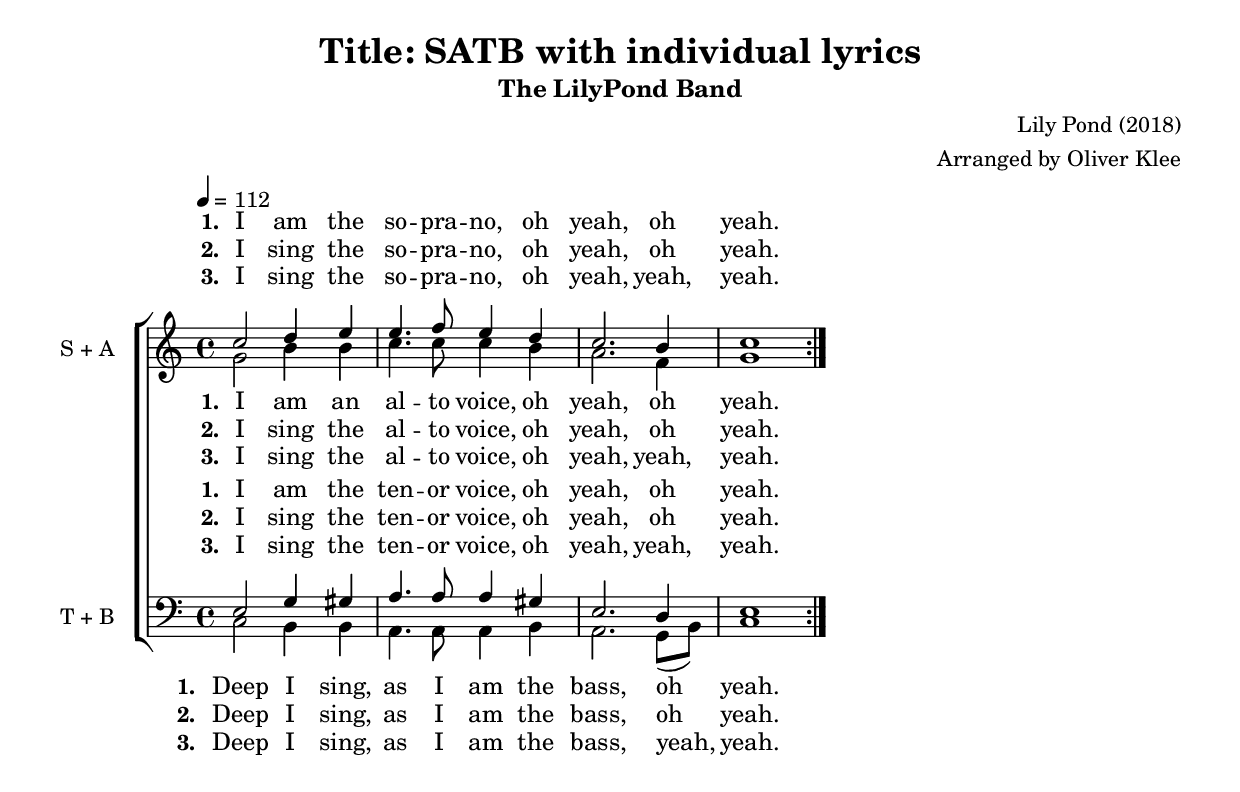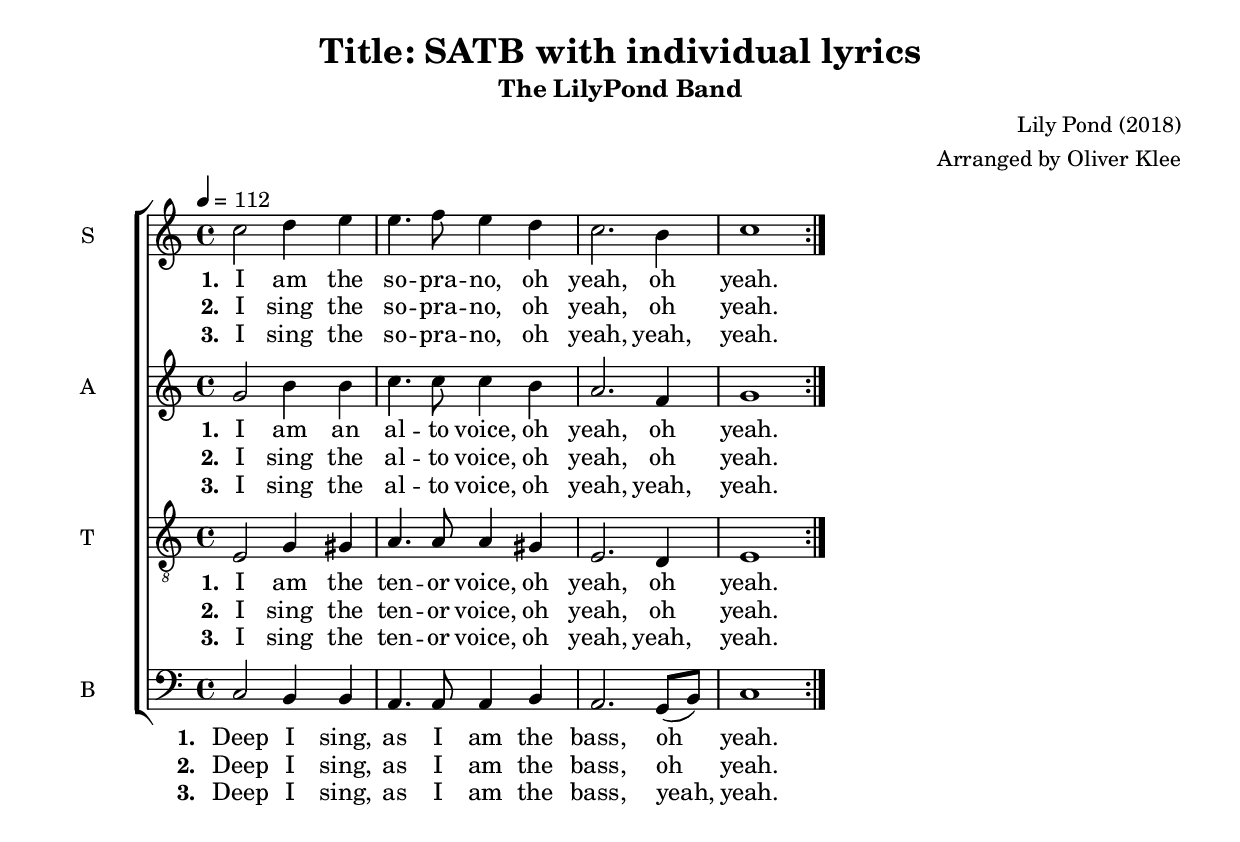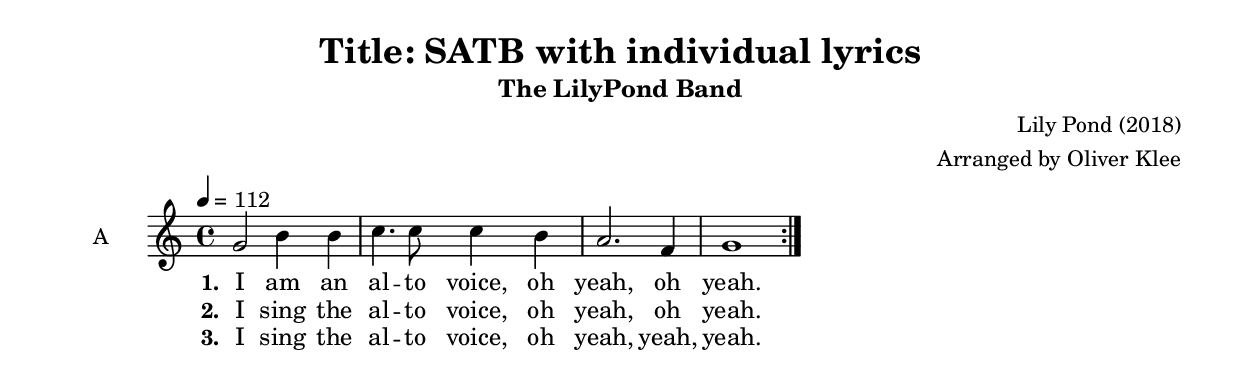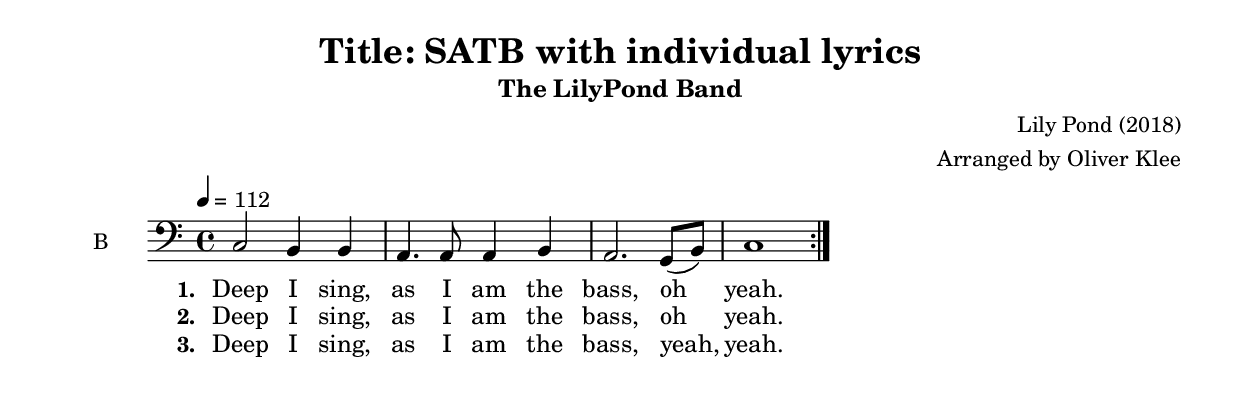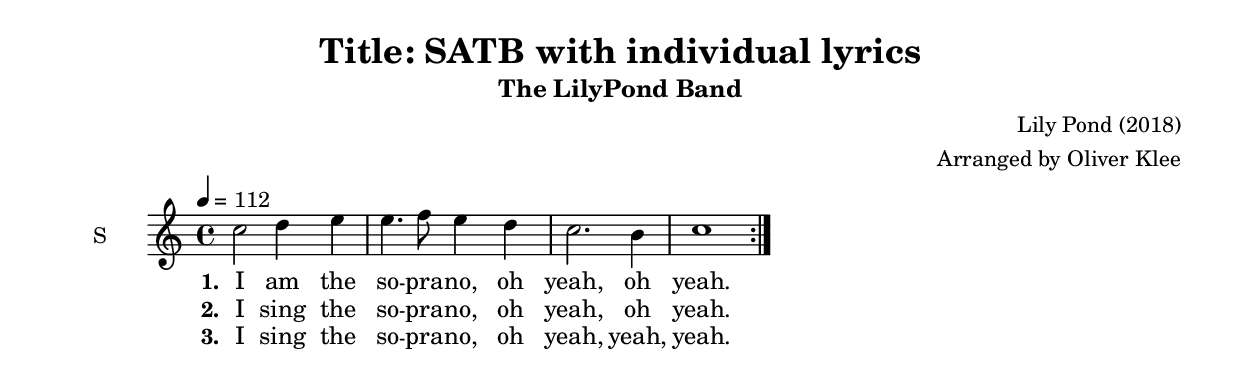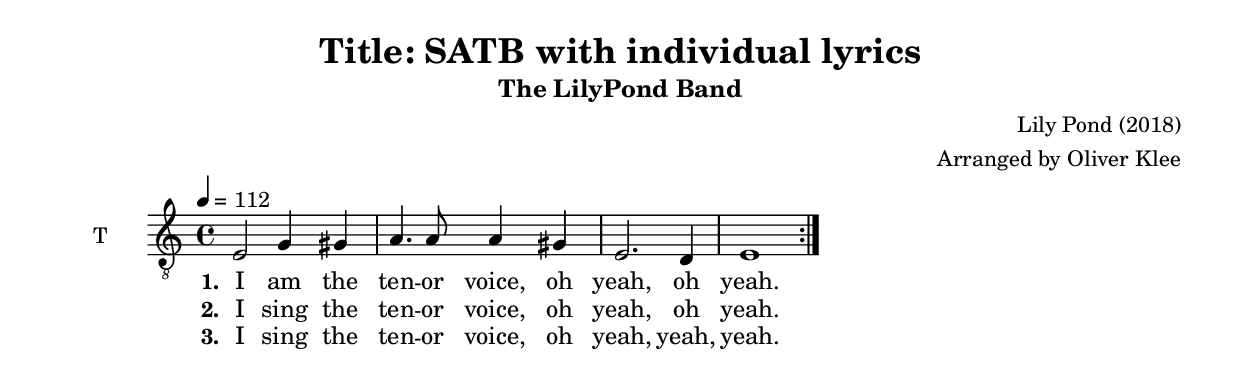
\version "2.18.2"
\language "english"

\header {
  title = "Title: SATB with individual lyrics"
  subtitle = "The LilyPond Band"
  composer = "Lily Pond (2018)"
  arranger = "Arranged by Oliver Klee"
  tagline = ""
}

global = {
  \key c \major
  \time 4/4
  \tempo 4 = 112
  % 1.0 would be the default value, but bigger values tend to make the lyrics
  % a lot more readable.
  \override Lyrics.LyricSpace.minimum-distance = #2.0
}

% 20 would be the default size.
#(set-global-staff-size 19)


sopranoMusic = \relative c'' {
  \repeat volta 3 {
    c2 d4 e | e4. f8 e4 d | c2. b4 | c1 |
  }
}

sopranoWordsI = \lyricmode {
  \set stanza = #"1. "
  I am the so -- pra -- no, oh yeah, oh yeah.
}

sopranoWordsII = \lyricmode {
  \set stanza = #"2. "
  I sing the so -- pra -- no, oh yeah, oh yeah.
}

sopranoWordsIII = \lyricmode {
  \set stanza = #"3. "
  I sing the so -- pra -- no, oh yeah, yeah, yeah.
}


altoMusic = \relative c'' {
  \repeat volta 3 {
    g2 b4 b | c4. c8 c4 b | a2. f4 | g1 |
  }
}

altoWordsI = \lyricmode {
  \set stanza = #"1. "
  I am an al -- to voice, oh yeah, oh yeah.
}

altoWordsII = \lyricmode {
  \set stanza = #"2. "
  I sing the al -- to voice, oh yeah, oh yeah.
}

altoWordsIII = \lyricmode {
  \set stanza = #"3. "
  I sing the al -- to voice, oh yeah, yeah, yeah.
}


tenorMusic = \relative c {
  \repeat volta 3 {
    e2 g4 gs | a4. a8 a4 gs | e2. d4 | e1 |
  }
}

tenorWordsI = \lyricmode {
  \set stanza = #"1. "
  I am the ten -- or voice, oh yeah, oh yeah.
}

tenorWordsII = \lyricmode {
  \set stanza = #"2. "
  I sing the ten -- or voice, oh yeah, oh yeah.
}

tenorWordsIII = \lyricmode {
  \set stanza = #"3. "
  I sing the ten -- or voice, oh yeah, yeah, yeah.
}


bassMusic = \relative c {
  \repeat volta 3 {
    c2 b4 b | a4. a8 a4 b | a2. g8( b) | c1 |
  }
}

bassWordsI = \lyricmode {
  \set stanza = #"1. "
  Deep I sing, as I am the bass, oh yeah.
}

bassWordsII = \lyricmode {
  \set stanza = #"2. "
  Deep I sing, as I am the bass, oh yeah.
}

bassWordsIII = \lyricmode {
  \set stanza = #"3. "
  Deep I sing, as I am the bass, yeah, yeah.
}


sopranosStaff = {
  \new Staff = "sopranos" \with {instrumentName = #"S" midiInstrument = #"voice oohs"} <<
    \clef "treble"
    \new Voice = "sopranos" {
      << \global \sopranoMusic >>
    }
  >>
}
sopranosLyrics = {
  \context Lyrics = "sopranos" \lyricsto "sopranos" <<
    { \sopranoWordsI }
    \new Lyrics = "sopranosII" \with { alignBelowContext = #"sopranos" } {
      \set associatedVoice = "sopranos"
      \sopranoWordsII
    }
    \new Lyrics \with { alignBelowContext = #"sopranosII" } {
      \set associatedVoice = "sopranos"
      \sopranoWordsIII
    }
  >>
}

altosStaff = {
  \new Staff = "altos" \with {instrumentName = #"A" midiInstrument = #"voice oohs"} <<
    \clef "treble"
    \new Voice = "altos" {
      << \global \altoMusic >>
    }
  >>
}
altosLyrics = {
  \context Lyrics = "altos" \lyricsto "altos" <<
    { \altoWordsI }
    \new Lyrics = "altosII" \with { alignBelowContext = #"altos" } {
      \set associatedVoice = "altos"
      \altoWordsII
    }
    \new Lyrics \with { alignBelowContext = #"altosII" } {
      \set associatedVoice = "altos"
      \altoWordsIII
    }
  >>
}

tenorsStaff = {
  \new Staff = "tenors" \with{instrumentName = #"T" midiInstrument = #"voice oohs"} <<
    \clef "treble_8"
    \new Voice = "tenors" {
      << \global \tenorMusic >>
    }
  >>
}
tenorsLyrics = {
  \context Lyrics = "tenors" \lyricsto "tenors" <<
    { \tenorWordsI }
    \new Lyrics = "tenorsII" \with { alignBelowContext = #"tenors" } {
      \set associatedVoice = "tenors"
      \tenorWordsII
    }
    \new Lyrics \with { alignBelowContext = #"tenorsII" } {
      \set associatedVoice = "tenors"
      \tenorWordsIII
    }
  >>
}

bassesStaff = {
  \new Staff = "basses" \with{instrumentName = #"B" midiInstrument = #"voice oohs"} <<
    \clef "bass"
    \new Voice = "basses" {
      << \global \bassMusic >>
    }
  >>
}
bassesLyrics = {
  \context Lyrics = "basses" \lyricsto "basses" <<
    { \bassWordsI }
    \new Lyrics = "bassesII" \with { alignBelowContext = #"basses" } {
      \set associatedVoice = "basses"
      \bassWordsII
    }
    \new Lyrics \with { alignBelowContext = #"bassesII" } {
      \set associatedVoice = "basses"
      \bassWordsIII
    }
  >>
}

lyricsAboveStaff = {
  % this is needed for lyrics above a staff
  \override VerticalAxisGroup.staff-affinity = #DOWN
}

% All voices in 2 systems
\book {
  \bookOutputSuffix "all-in-2-systems"
  \score {
    \new ChoirStaff <<
      \new Lyrics = "sopranos" \with \lyricsAboveStaff
      \new Staff = "women" \with {instrumentName = #"S + A" midiInstrument = #"voice oohs"} <<
        \clef "treble"
        \new Voice = "sopranos" <<
          \voiceOne
          << \global \sopranoMusic >>
        >>

        \new Voice = "altos" <<
          \voiceTwo
          << \global \altoMusic >>
        >>
      >>
      \new Lyrics = "altos" \altosLyrics

      \new Lyrics = "tenors" \with \lyricsAboveStaff
      \new Staff = "men" \with{instrumentName = #"T + B" midiInstrument = #"voice oohs"} <<
        \clef "bass"
        \new Voice = "tenors" <<
          \voiceOne
          << \global \tenorMusic >>
        >>
        \new Voice = "basses" <<
          \voiceTwo
          << \global \bassMusic >>
        >>
      >>
      \new Lyrics = "basses" \bassesLyrics

      \sopranosLyrics
      \tenorsLyrics
    >>

    \layout {}
  }
}

% All voices in 4 systems
\book {
  \bookOutputSuffix "all-in-4-systems"
  \score {
    \new ChoirStaff <<
      \sopranosStaff
      \new Lyrics = "sopranos" \sopranosLyrics

      \altosStaff
      \new Lyrics = "altos" \altosLyrics

      \tenorsStaff
      \new Lyrics = "tenors" \tenorsLyrics

      \bassesStaff
      \new Lyrics = "basses" \bassesLyrics
    >>

    \layout {}
  }
}

\book {
  \bookOutputSuffix "all"
  \score {
    \unfoldRepeats {
      \new ChoirStaff <<
        \sopranosStaff
        \altosStaff
        \tenorsStaff
        \bassesStaff
      >>
    }
    \midi {}
  }
}

% Sopranos
\book {
  \bookOutputSuffix "only-sopranos"
  \score {
    \new ChoirStaff <<
      \sopranosStaff
      \new Lyrics = "sopranos" \sopranosLyrics
    >>

    \layout {}
  }

  \score {
    \unfoldRepeats {
      \sopranosStaff
    }
    \midi {}
  }
}

% Altos
\book {
  \bookOutputSuffix "only-altos"
  \score {
    \new ChoirStaff <<
      \altosStaff
      \new Lyrics = "altos" \altosLyrics
    >>

    \layout {}
  }

  \score {
    \unfoldRepeats {
      \altosStaff
    }
    \midi {}
  }
}

% Tenors
\book {
  \bookOutputSuffix "only-tenors"
  \score {
    \new ChoirStaff <<
      \tenorsStaff
      \new Lyrics = "tenors" \tenorsLyrics
    >>

    \layout {}
  }

  \score {
    \unfoldRepeats {
      \tenorsStaff
    }
    \midi {}
  }
}

% Basses
\book {
  \bookOutputSuffix "only-basses"
  \score {
    \new ChoirStaff <<
      \bassesStaff
      \new Lyrics = "basses" \bassesLyrics
    >>

    \layout {}
  }

  \score {
    \unfoldRepeats {
      \bassesStaff
    }
    \midi {}
  }
}

\book {
  \bookOutputSuffix "minus-sopranos"
  \score {
    \unfoldRepeats {
      \new ChoirStaff <<
        \altosStaff
        \tenorsStaff
        \bassesStaff
      >>
    }
    \midi {}
  }
}
\book {
  \bookOutputSuffix "minus-altos"
  \score {
    \unfoldRepeats {
      \new ChoirStaff <<
        \sopranosStaff
        \tenorsStaff
        \bassesStaff
      >>
    }
    \midi {}
  }
}
\book {
  \bookOutputSuffix "minus-tenors"
  \score {
    \unfoldRepeats {
      \new ChoirStaff <<
        \sopranosStaff
        \altosStaff
        \bassesStaff
      >>
    }
    \midi {}
  }
}
\book {
  \bookOutputSuffix "minus-basses"
  \score {
    \unfoldRepeats {
      \new ChoirStaff <<
        \sopranosStaff
        \altosStaff
        \tenorsStaff
      >>
    }
    \midi {}
  }
}
